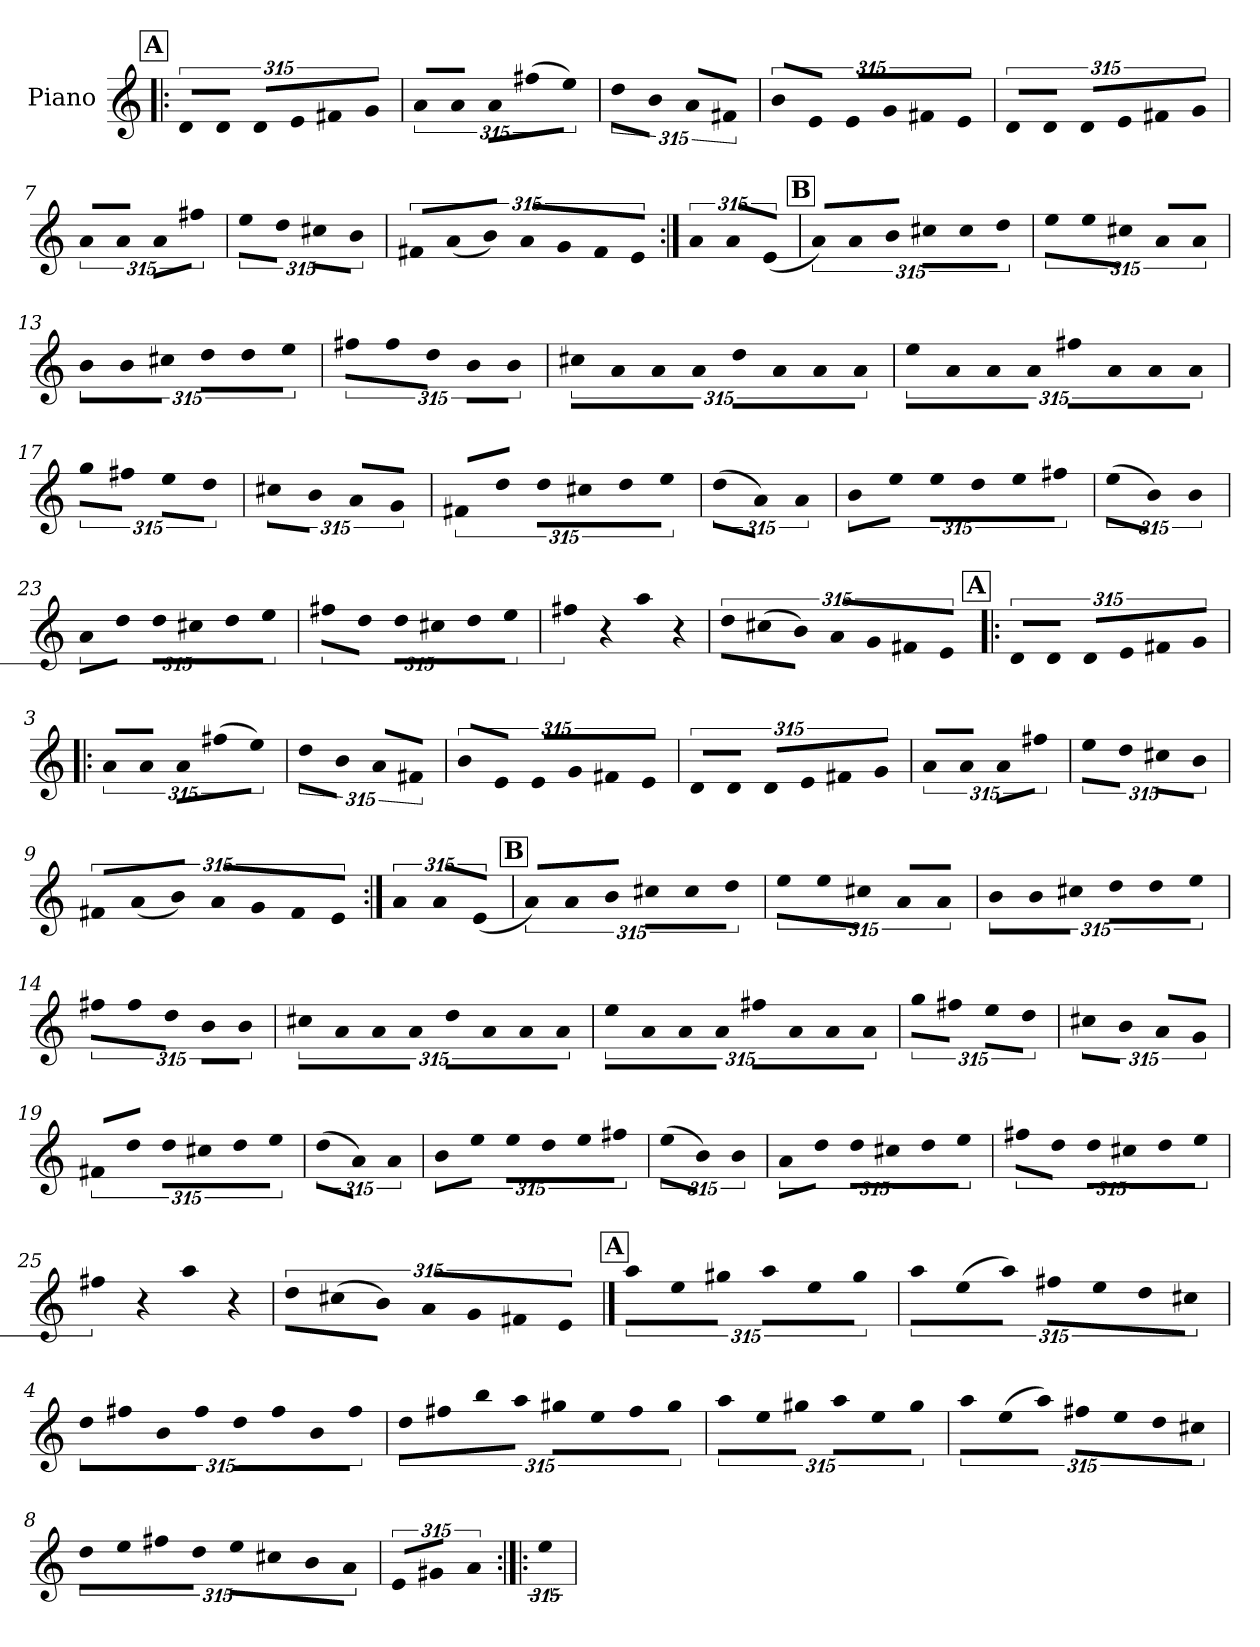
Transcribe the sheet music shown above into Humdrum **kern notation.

**kern
*part1
*staff1
*I"Piano
*I'Pno.
!!LO:REH:place=s1:a:B:fs=14:t=A
=2!|:
!LO:N:vis=8
20160d/L
!LO:N:vis=8
20160d/J
!LO:N:vis=16
40320d/LL
!LO:N:vis=16
40320e/
!LO:N:vis=16
40320f#/
!LO:N:vis=16
40320g/JJ
=3
!LO:N:vis=8
20160a/L
!LO:N:vis=8
20160a/J
!LO:N:vis=8
20160a\L
!LO:N:vis=16
(>40320ff#\L
!LO:N:vis=16
40320ee\JJ)
=4
!LO:N:vis=8
20160dd\L
!LO:N:vis=8
20160b\J
!LO:N:vis=8
20160a/L
!LO:N:vis=8
20160f#/J
=5
!LO:N:vis=8
20160b/L
!LO:N:vis=8
20160e/J
!LO:N:vis=16
40320e/LL
!LO:N:vis=16
40320g/
!LO:N:vis=16
40320f#/
!LO:N:vis=16
40320e/JJ
!!LO:LB:g=z
=6
!LO:N:vis=8
20160d/L
!LO:N:vis=8
20160d/J
!LO:N:vis=16
40320d/LL
!LO:N:vis=16
40320e/
!LO:N:vis=16
40320f#/
!LO:N:vis=16
40320g/JJ
=7
!LO:N:vis=8
20160a/L
!LO:N:vis=8
20160a/J
!LO:N:vis=8
20160a\L
!LO:N:vis=8
20160ff#\J
=8
!LO:N:vis=8
20160ee\L
!LO:N:vis=8
20160dd\J
!LO:N:vis=8
20160cc#\L
!LO:N:vis=8
20160b\J
=9
!LO:N:vis=8
20160f#/L
!LO:N:vis=16
(<40320a/L
!LO:N:vis=16
40320b/JJ)
!LO:N:vis=16
40320a/LL
!LO:N:vis=16
40320g/
!LO:N:vis=16
40320f#/
!LO:N:vis=16
40320e/JJ
=10:|!
!LO:N:vis=4
10080a/
!LO:N:vis=8
20160a/L
!LO:N:vis=8
(<20160e/J
!!LO:LB:g=z
!!LO:REH:place=s1:a:B:fs=14:t=B
=11
!LO:N:vis=8
20160a/L)
!LO:N:vis=16
40320a/L
!LO:N:vis=16
40320b/JJ
!LO:N:vis=8
20160cc#\L
!LO:N:vis=16
40320cc#\L
!LO:N:vis=16
40320dd\JJ
=12
!LO:N:vis=8
20160ee\L
!LO:N:vis=16
40320ee\L
!LO:N:vis=16
40320cc#\JJ
!LO:N:vis=8
20160a/L
!LO:N:vis=8
20160a/J
=13
!LO:N:vis=8
20160b\L
!LO:N:vis=16
40320b\L
!LO:N:vis=16
40320cc#\JJ
!LO:N:vis=8
20160dd\L
!LO:N:vis=16
40320dd\L
!LO:N:vis=16
40320ee\JJ
=14
!LO:N:vis=8
20160ff#\L
!LO:N:vis=16
40320ff#\L
!LO:N:vis=16
40320dd\JJ
!LO:N:vis=8
20160b\L
!LO:N:vis=8
20160b\J
!!LO:LB:g=z
=15
!LO:N:vis=16
40320cc#\LL
!LO:N:vis=16
40320a\
!LO:N:vis=16
40320a\
!LO:N:vis=16
40320a\JJ
!LO:N:vis=16
40320dd\LL
!LO:N:vis=16
40320a\
!LO:N:vis=16
40320a\
!LO:N:vis=16
40320a\JJ
=16
!LO:N:vis=16
40320ee\LL
!LO:N:vis=16
40320a\
!LO:N:vis=16
40320a\
!LO:N:vis=16
40320a\JJ
!LO:N:vis=16
40320ff#\LL
!LO:N:vis=16
40320a\
!LO:N:vis=16
40320a\
!LO:N:vis=16
40320a\JJ
=17
!LO:N:vis=8
20160gg\L
!LO:N:vis=8
20160ff#\J
!LO:N:vis=8
20160ee\L
!LO:N:vis=8
20160dd\J
=18
!LO:N:vis=8
20160cc#\L
!LO:N:vis=8
20160b\J
!LO:N:vis=8
20160a/L
!LO:N:vis=8
20160g/J
!!LO:LB:g=z
=19
!LO:N:vis=8
20160f#/L
!LO:N:vis=8
20160dd/J
!LO:N:vis=16
40320dd\LL
!LO:N:vis=16
40320cc#\
!LO:N:vis=16
40320dd\
!LO:N:vis=16
40320ee\JJ
=20
!LO:N:vis=8
(>20160dd\L
!LO:N:vis=8
20160a\J)
!LO:N:vis=4
10080a/
=21
!LO:N:vis=8
20160b\L
!LO:N:vis=8
20160ee\J
!LO:N:vis=16
40320ee\LL
!LO:N:vis=16
40320dd\
!LO:N:vis=16
40320ee\
!LO:N:vis=16
40320ff#\JJ
=22
!LO:N:vis=8
(>20160ee\L
!LO:N:vis=8
20160b\J)
!LO:N:vis=4
10080b\
!!LO:LB:g=z
=23
!LO:N:vis=8
20160a\L
!LO:N:vis=8
20160dd\J
!LO:N:vis=16
40320dd\LL
!LO:N:vis=16
40320cc#\
!LO:N:vis=16
40320dd\
!LO:N:vis=16
40320ee\JJ
=24
!LO:N:vis=8
20160ff#\L
!LO:N:vis=8
20160dd\J
!LO:N:vis=16
40320dd\LL
!LO:N:vis=16
40320cc#\
!LO:N:vis=16
40320dd\
!LO:N:vis=16
40320ee\JJ
=25
!LO:N:vis=8
20160ff#\
!LO:N:vis=8
20160r
!LO:N:vis=8
20160aa\
!LO:N:vis=8
20160r
=26
!LO:N:vis=8
20160dd\L
!LO:N:vis=16
(>40320cc#\L
!LO:N:vis=16
40320b\JJ)
!LO:N:vis=16
40320a/LL
!LO:N:vis=16
40320g/
!LO:N:vis=16
40320f#/
!LO:N:vis=16
40320e/JJ
!!LO:REH:place=s1:a:B:fs=14:t=A
=2|!:
!LO:N:vis=8
20160d/L
!LO:N:vis=8
20160d/J
!LO:N:vis=16
40320d/LL
!LO:N:vis=16
40320e/
!LO:N:vis=16
40320f#/
!LO:N:vis=16
40320g/JJ
=3
!LO:N:vis=8
20160a/L
!LO:N:vis=8
20160a/J
!LO:N:vis=8
20160a\L
!LO:N:vis=16
(>40320ff#\L
!LO:N:vis=16
40320ee\JJ)
=4
!LO:N:vis=8
20160dd\L
!LO:N:vis=8
20160b\J
!LO:N:vis=8
20160a/L
!LO:N:vis=8
20160f#/J
=5
!LO:N:vis=8
20160b/L
!LO:N:vis=8
20160e/J
!LO:N:vis=16
40320e/LL
!LO:N:vis=16
40320g/
!LO:N:vis=16
40320f#/
!LO:N:vis=16
40320e/JJ
!!LO:LB:g=z
=6
!LO:N:vis=8
20160d/L
!LO:N:vis=8
20160d/J
!LO:N:vis=16
40320d/LL
!LO:N:vis=16
40320e/
!LO:N:vis=16
40320f#/
!LO:N:vis=16
40320g/JJ
=7
!LO:N:vis=8
20160a/L
!LO:N:vis=8
20160a/J
!LO:N:vis=8
20160a\L
!LO:N:vis=8
20160ff#\J
=8
!LO:N:vis=8
20160ee\L
!LO:N:vis=8
20160dd\J
!LO:N:vis=8
20160cc#\L
!LO:N:vis=8
20160b\J
=9
!LO:N:vis=8
20160f#/L
!LO:N:vis=16
(<40320a/L
!LO:N:vis=16
40320b/JJ)
!LO:N:vis=16
40320a/LL
!LO:N:vis=16
40320g/
!LO:N:vis=16
40320f#/
!LO:N:vis=16
40320e/JJ
=10:|!
!LO:N:vis=4
10080a/
!LO:N:vis=8
20160a/L
!LO:N:vis=8
(<20160e/J
!!LO:LB:g=z
!!LO:REH:place=s1:a:B:fs=14:t=B
=11
!LO:N:vis=8
20160a/L)
!LO:N:vis=16
40320a/L
!LO:N:vis=16
40320b/JJ
!LO:N:vis=8
20160cc#\L
!LO:N:vis=16
40320cc#\L
!LO:N:vis=16
40320dd\JJ
=12
!LO:N:vis=8
20160ee\L
!LO:N:vis=16
40320ee\L
!LO:N:vis=16
40320cc#\JJ
!LO:N:vis=8
20160a/L
!LO:N:vis=8
20160a/J
=13
!LO:N:vis=8
20160b\L
!LO:N:vis=16
40320b\L
!LO:N:vis=16
40320cc#\JJ
!LO:N:vis=8
20160dd\L
!LO:N:vis=16
40320dd\L
!LO:N:vis=16
40320ee\JJ
=14
!LO:N:vis=8
20160ff#\L
!LO:N:vis=16
40320ff#\L
!LO:N:vis=16
40320dd\JJ
!LO:N:vis=8
20160b\L
!LO:N:vis=8
20160b\J
!!LO:LB:g=z
=15
!LO:N:vis=16
40320cc#\LL
!LO:N:vis=16
40320a\
!LO:N:vis=16
40320a\
!LO:N:vis=16
40320a\JJ
!LO:N:vis=16
40320dd\LL
!LO:N:vis=16
40320a\
!LO:N:vis=16
40320a\
!LO:N:vis=16
40320a\JJ
=16
!LO:N:vis=16
40320ee\LL
!LO:N:vis=16
40320a\
!LO:N:vis=16
40320a\
!LO:N:vis=16
40320a\JJ
!LO:N:vis=16
40320ff#\LL
!LO:N:vis=16
40320a\
!LO:N:vis=16
40320a\
!LO:N:vis=16
40320a\JJ
=17
!LO:N:vis=8
20160gg\L
!LO:N:vis=8
20160ff#\J
!LO:N:vis=8
20160ee\L
!LO:N:vis=8
20160dd\J
=18
!LO:N:vis=8
20160cc#\L
!LO:N:vis=8
20160b\J
!LO:N:vis=8
20160a/L
!LO:N:vis=8
20160g/J
!!LO:LB:g=z
=19
!LO:N:vis=8
20160f#/L
!LO:N:vis=8
20160dd/J
!LO:N:vis=16
40320dd\LL
!LO:N:vis=16
40320cc#\
!LO:N:vis=16
40320dd\
!LO:N:vis=16
40320ee\JJ
=20
!LO:N:vis=8
(>20160dd\L
!LO:N:vis=8
20160a\J)
!LO:N:vis=4
10080a/
=21
!LO:N:vis=8
20160b\L
!LO:N:vis=8
20160ee\J
!LO:N:vis=16
40320ee\LL
!LO:N:vis=16
40320dd\
!LO:N:vis=16
40320ee\
!LO:N:vis=16
40320ff#\JJ
=22
!LO:N:vis=8
(>20160ee\L
!LO:N:vis=8
20160b\J)
!LO:N:vis=4
10080b\
!!LO:LB:g=z
=23
!LO:N:vis=8
20160a\L
!LO:N:vis=8
20160dd\J
!LO:N:vis=16
40320dd\LL
!LO:N:vis=16
40320cc#\
!LO:N:vis=16
40320dd\
!LO:N:vis=16
40320ee\JJ
=24
!LO:N:vis=8
20160ff#\L
!LO:N:vis=8
20160dd\J
!LO:N:vis=16
40320dd\LL
!LO:N:vis=16
40320cc#\
!LO:N:vis=16
40320dd\
!LO:N:vis=16
40320ee\JJ
=25
!LO:N:vis=8
20160ff#\
!LO:N:vis=8
20160r
!LO:N:vis=8
20160aa\
!LO:N:vis=8
20160r
=26
!LO:N:vis=8
20160dd\L
!LO:N:vis=16
(>40320cc#\L
!LO:N:vis=16
40320b\JJ)
!LO:N:vis=16
40320a/LL
!LO:N:vis=16
40320g/
!LO:N:vis=16
40320f#/
!LO:N:vis=16
40320e/JJ
!!LO:REH:place=s1:a:B:fs=14:t=A
==2
!LO:N:vis=8
20160aa\L
!LO:N:vis=16
40320ee\L
!LO:N:vis=16
40320gg#\JJ
!LO:N:vis=8
20160aa\L
!LO:N:vis=16
40320ee\L
!LO:N:vis=16
40320gg#\JJ
=3
!LO:N:vis=8
20160aa\L
!LO:N:vis=16
(>40320ee\L
!LO:N:vis=16
40320aa\JJ)
!LO:N:vis=16
40320ff#\LL
!LO:N:vis=16
40320ee\
!LO:N:vis=16
40320dd\
!LO:N:vis=16
40320cc#\JJ
=4
!LO:N:vis=16
40320dd\LL
!LO:N:vis=16
40320ff#\
!LO:N:vis=16
40320b\
!LO:N:vis=16
40320ff#\JJ
!LO:N:vis=16
40320dd\LL
!LO:N:vis=16
40320ff#\
!LO:N:vis=16
40320b\
!LO:N:vis=16
40320ff#\JJ
=5
!LO:N:vis=16
40320dd\LL
!LO:N:vis=16
40320ff#\
!LO:N:vis=16
40320bb\
!LO:N:vis=16
40320aa\JJ
!LO:N:vis=16
40320gg#\LL
!LO:N:vis=16
40320ee\
!LO:N:vis=16
40320ff#\
!LO:N:vis=16
40320gg#\JJ
!!LO:LB:g=z
=6
!LO:N:vis=8
20160aa\L
!LO:N:vis=16
40320ee\L
!LO:N:vis=16
40320gg#\JJ
!LO:N:vis=8
20160aa\L
!LO:N:vis=16
40320ee\L
!LO:N:vis=16
40320gg#\JJ
=7
!LO:N:vis=8
20160aa\L
!LO:N:vis=16
(>40320ee\L
!LO:N:vis=16
40320aa\JJ)
!LO:N:vis=16
40320ff#\LL
!LO:N:vis=16
40320ee\
!LO:N:vis=16
40320dd\
!LO:N:vis=16
40320cc#\JJ
=8
!LO:N:vis=16
40320dd\LL
!LO:N:vis=16
40320ee\
!LO:N:vis=16
40320ff#\
!LO:N:vis=16
40320dd\JJ
!LO:N:vis=16
40320ee\LL
!LO:N:vis=16
40320cc#\
!LO:N:vis=16
40320b\
!LO:N:vis=16
40320a\JJ
=9
!LO:N:vis=8
20160e/L
!LO:N:vis=8
20160g#/J
!LO:N:vis=8
20160a/
!!LO:LB:g=z
=10:|!|:
!LO:N:vis=8
20160ee\
=
*-
